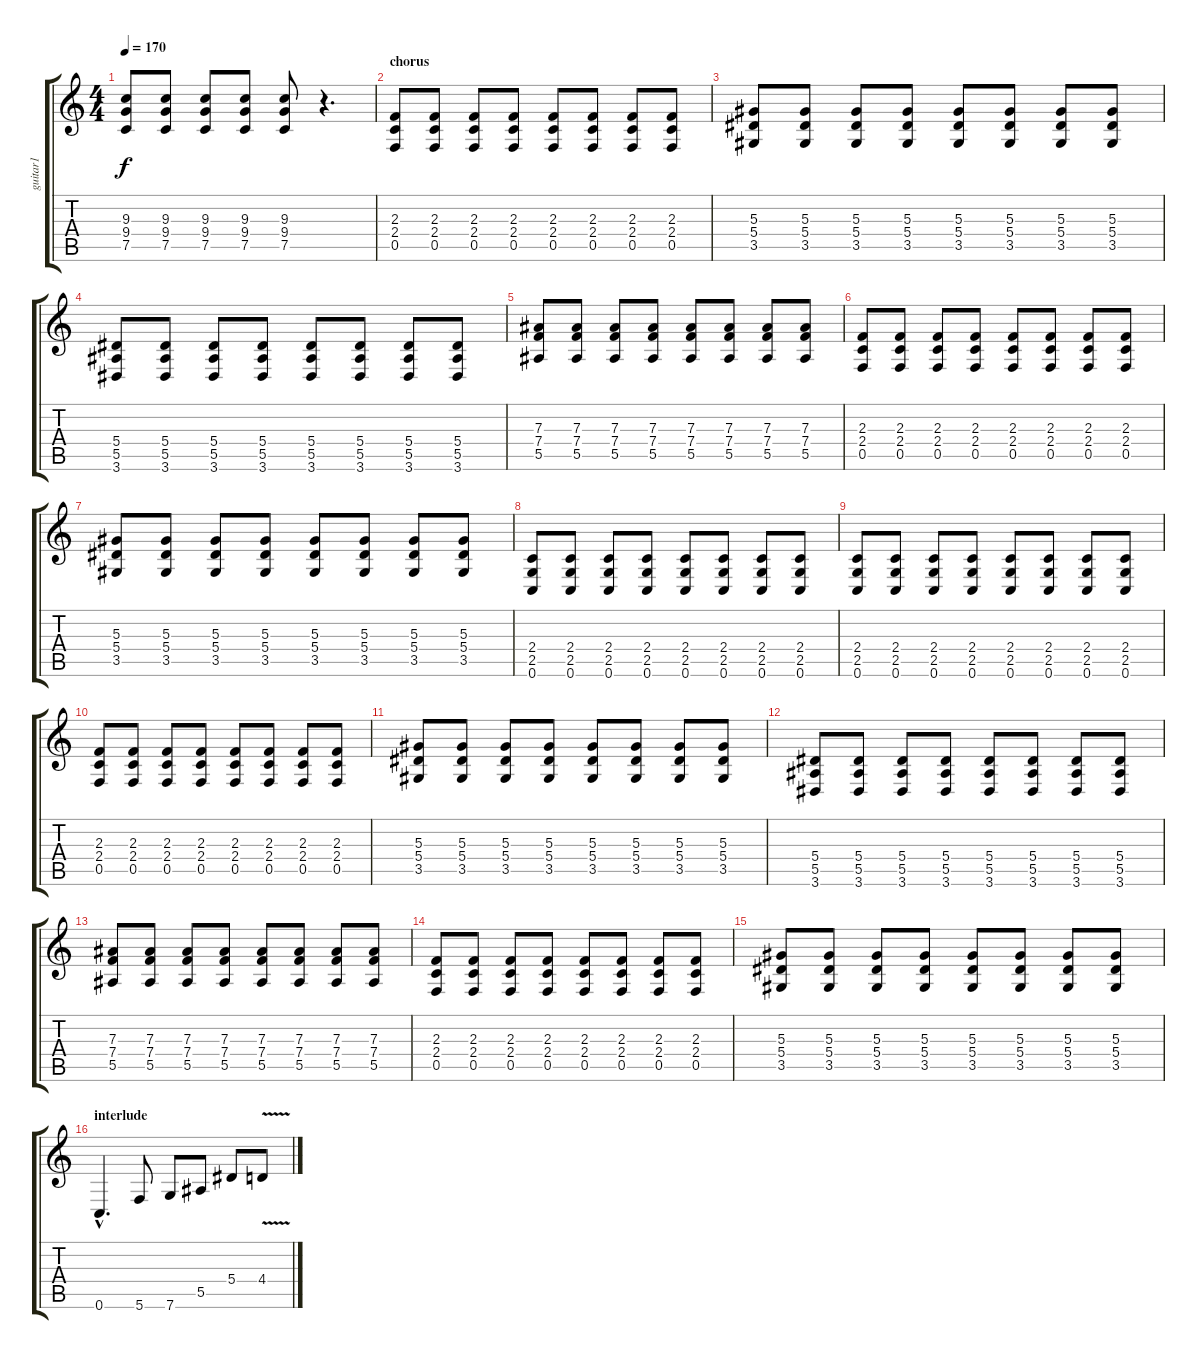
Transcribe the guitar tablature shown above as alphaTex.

\track ("guitar1" "guitar1") {instrument distortionguitar}
\staff {score tabs}
\tuning (C4 G3 Eb3 Bb2 F2 C2) {hide}
\ts (4 4)
\tempo 170
\clef g2
\ks c
(9.3 9.4 7.5).8{dy f} (9.3 9.4 7.5).8 (9.3 9.4 7.5).8 (9.3 9.4 7.5).8 (9.3 9.4 7.5).8 r.4{d} |
\section ("" "chorus")
(2.3 2.4 0.5).8 (2.3 2.4 0.5).8 (2.3 2.4 0.5).8 (2.3 2.4 0.5).8 (2.3 2.4 0.5).8 (2.3 2.4 0.5).8 (2.3 2.4 0.5).8 (2.3 2.4 0.5).8 |
(5.3 5.4 3.5).8 (5.3 5.4 3.5).8 (5.3 5.4 3.5).8 (5.3 5.4 3.5).8 (5.3 5.4 3.5).8 (5.3 5.4 3.5).8 (5.3 5.4 3.5).8 (5.3 5.4 3.5).8 |
(5.4 5.5 3.6).8 (5.4 5.5 3.6).8 (5.4 5.5 3.6).8 (5.4 5.5 3.6).8 (5.4 5.5 3.6).8 (5.4 5.5 3.6).8 (5.4 5.5 3.6).8 (5.4 5.5 3.6).8 |
(7.3 7.4 5.5).8 (7.3 7.4 5.5).8 (7.3 7.4 5.5).8 (7.3 7.4 5.5).8 (7.3 7.4 5.5).8 (7.3 7.4 5.5).8 (7.3 7.4 5.5).8 (7.3 7.4 5.5).8 |
(2.3 2.4 0.5).8 (2.3 2.4 0.5).8 (2.3 2.4 0.5).8 (2.3 2.4 0.5).8 (2.3 2.4 0.5).8 (2.3 2.4 0.5).8 (2.3 2.4 0.5).8 (2.3 2.4 0.5).8 |
(5.3 5.4 3.5).8 (5.3 5.4 3.5).8 (5.3 5.4 3.5).8 (5.3 5.4 3.5).8 (5.3 5.4 3.5).8 (5.3 5.4 3.5).8 (5.3 5.4 3.5).8 (5.3 5.4 3.5).8 |
(2.4 2.5 0.6).8 (2.4 2.5 0.6).8 (2.4 2.5 0.6).8 (2.4 2.5 0.6).8 (2.4 2.5 0.6).8 (2.4 2.5 0.6).8 (2.4 2.5 0.6).8 (2.4 2.5 0.6).8 |
(2.4 2.5 0.6).8 (2.4 2.5 0.6).8 (2.4 2.5 0.6).8 (2.4 2.5 0.6).8 (2.4 2.5 0.6).8 (2.4 2.5 0.6).8 (2.4 2.5 0.6).8 (2.4 2.5 0.6).8 |
(2.3 2.4 0.5).8 (2.3 2.4 0.5).8 (2.3 2.4 0.5).8 (2.3 2.4 0.5).8 (2.3 2.4 0.5).8 (2.3 2.4 0.5).8 (2.3 2.4 0.5).8 (2.3 2.4 0.5).8 |
(5.3 5.4 3.5).8 (5.3 5.4 3.5).8 (5.3 5.4 3.5).8 (5.3 5.4 3.5).8 (5.3 5.4 3.5).8 (5.3 5.4 3.5).8 (5.3 5.4 3.5).8 (5.3 5.4 3.5).8 |
(5.4 5.5 3.6).8 (5.4 5.5 3.6).8 (5.4 5.5 3.6).8 (5.4 5.5 3.6).8 (5.4 5.5 3.6).8 (5.4 5.5 3.6).8 (5.4 5.5 3.6).8 (5.4 5.5 3.6).8 |
(7.3 7.4 5.5).8 (7.3 7.4 5.5).8 (7.3 7.4 5.5).8 (7.3 7.4 5.5).8 (7.3 7.4 5.5).8 (7.3 7.4 5.5).8 (7.3 7.4 5.5).8 (7.3 7.4 5.5).8 |
(2.3 2.4 0.5).8 (2.3 2.4 0.5).8 (2.3 2.4 0.5).8 (2.3 2.4 0.5).8 (2.3 2.4 0.5).8 (2.3 2.4 0.5).8 (2.3 2.4 0.5).8 (2.3 2.4 0.5).8 |
(5.3 5.4 3.5).8 (5.3 5.4 3.5).8 (5.3 5.4 3.5).8 (5.3 5.4 3.5).8 (5.3 5.4 3.5).8 (5.3 5.4 3.5).8 (5.3 5.4 3.5).8 (5.3 5.4 3.5).8 |
\section ("" "interlude")
0.6{hac}.4{d} 5.6.8 7.6.8 5.5.8 5.4.8 4.4{v}.8
